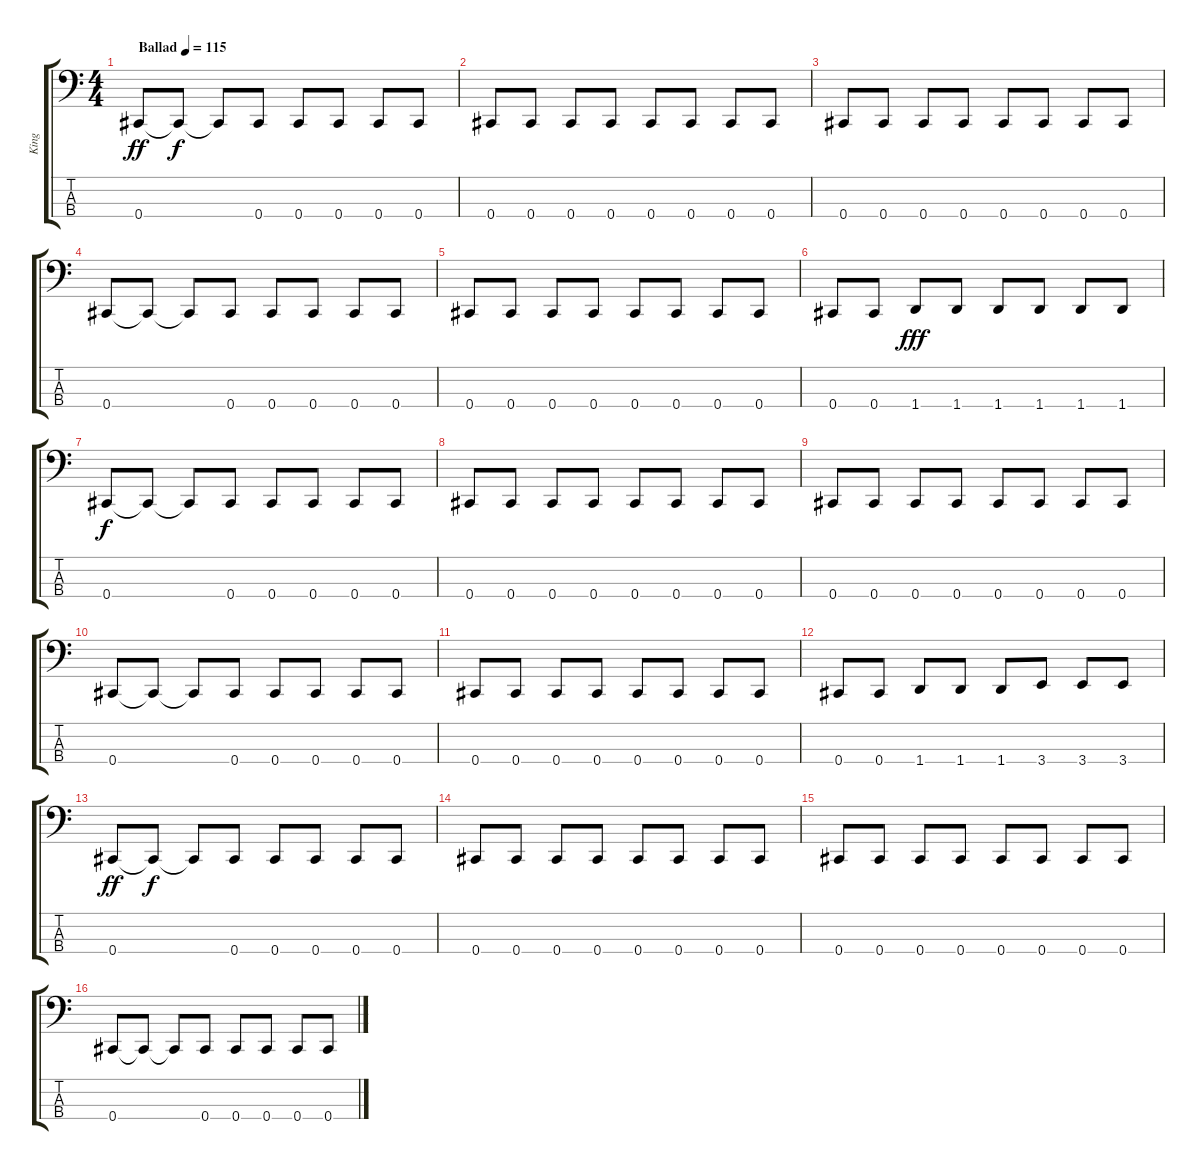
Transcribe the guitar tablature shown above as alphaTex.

\track ("King" "King") {instrument electricbassfinger}
\staff {score tabs}
\tuning (E2 B1 Gb1 Db1) {hide}
\ts (4 4)
\tempo (115 "Ballad")
\clef f4
\ks c
0.4.8{dy ff instrument electricbassfinger} 0.4{t}.8{dy f} 0.4{t}.8 0.4.8 0.4.8 0.4.8 0.4.8 0.4.8 |
0.4.8 0.4.8 0.4.8 0.4.8 0.4.8 0.4.8 0.4.8 0.4.8 |
0.4.8 0.4.8 0.4.8 0.4.8 0.4.8 0.4.8 0.4.8 0.4.8 |
0.4.8 0.4{t}.8 0.4{t}.8 0.4.8 0.4.8 0.4.8 0.4.8 0.4.8 |
0.4.8 0.4.8 0.4.8 0.4.8 0.4.8 0.4.8 0.4.8 0.4.8 |
0.4.8 0.4.8 1.4.8{dy fff} 1.4.8 1.4.8 1.4.8 1.4.8 1.4.8 |
0.4.8{dy f} 0.4{t}.8 0.4{t}.8 0.4.8 0.4.8 0.4.8 0.4.8 0.4.8 |
0.4.8 0.4.8 0.4.8 0.4.8 0.4.8 0.4.8 0.4.8 0.4.8 |
0.4.8 0.4.8 0.4.8 0.4.8 0.4.8 0.4.8 0.4.8 0.4.8 |
0.4.8 0.4{t}.8 0.4{t}.8 0.4.8 0.4.8 0.4.8 0.4.8 0.4.8 |
0.4.8 0.4.8 0.4.8 0.4.8 0.4.8 0.4.8 0.4.8 0.4.8 |
0.4.8 0.4.8 1.4.8 1.4.8 1.4.8 3.4.8 3.4.8 3.4.8 |
0.4.8{dy ff} 0.4{t}.8{dy f} 0.4{t}.8 0.4.8 0.4.8 0.4.8 0.4.8 0.4.8 |
0.4.8 0.4.8 0.4.8 0.4.8 0.4.8 0.4.8 0.4.8 0.4.8 |
0.4.8 0.4.8 0.4.8 0.4.8 0.4.8 0.4.8 0.4.8 0.4.8 |
0.4.8 0.4{t}.8 0.4{t}.8 0.4.8 0.4.8 0.4.8 0.4.8 0.4.8
